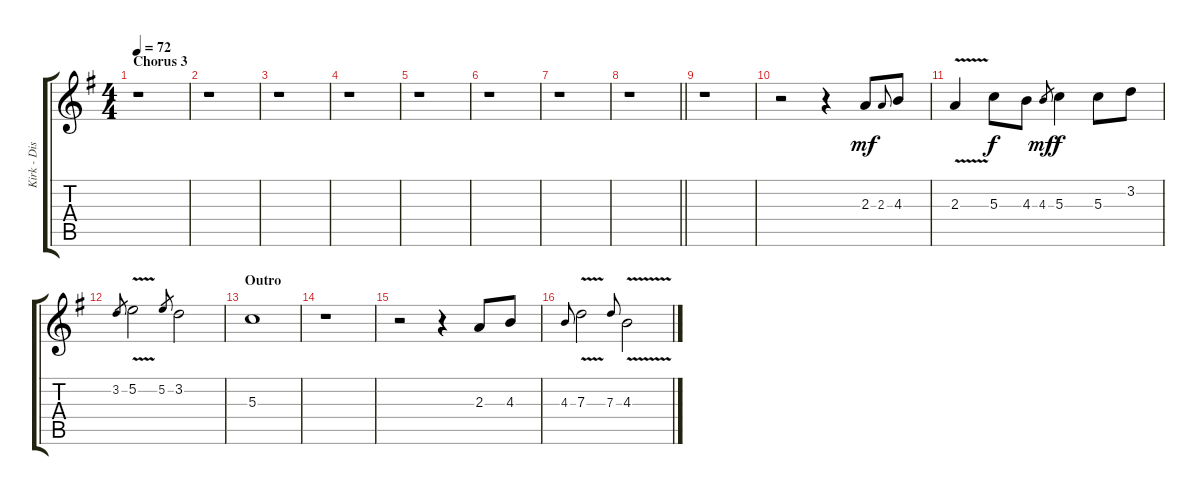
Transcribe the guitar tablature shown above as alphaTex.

\track ("Kirk - Dist Gtr III" "Kirk - Dis") {instrument electricguitarclean}
\staff {score tabs}
\tuning (E4 B3 G3 D3 A2 E2) {hide}
\ts (4 4)
\section ("" "Chorus 3")
\tempo 72
\clef g2
\ks eminor
r.1{dy f volume 4} |
r.1{volume 0} |
r.1 |
r.1 |
r.1 |
r.1 |
r.1 |
\barLineRight lightlight
r.1 |
r.1 |
r.2{volume 6 balance 2} r.4 2.3.8{dy mf} 2.3.8{gr onbeat} 4.3.8 |
2.3{v}.4 5.3.8{dy f} 4.3.8 4.3.8{gr dy mf} 5.3.4{dy f} 5.3.8 3.2.8 |
3.2.8{gr} 5.2{v}.2 5.2.8{gr} 3.2.2 |
\section ("" "Outro")
5.3.1{volume 4} |
r.1{volume 4} |
r.2 r.4 2.3.8 4.3.8 |
4.3.8{gr onbeat} 7.3{v}.2 7.3.8{gr onbeat} 4.3{v}.2
